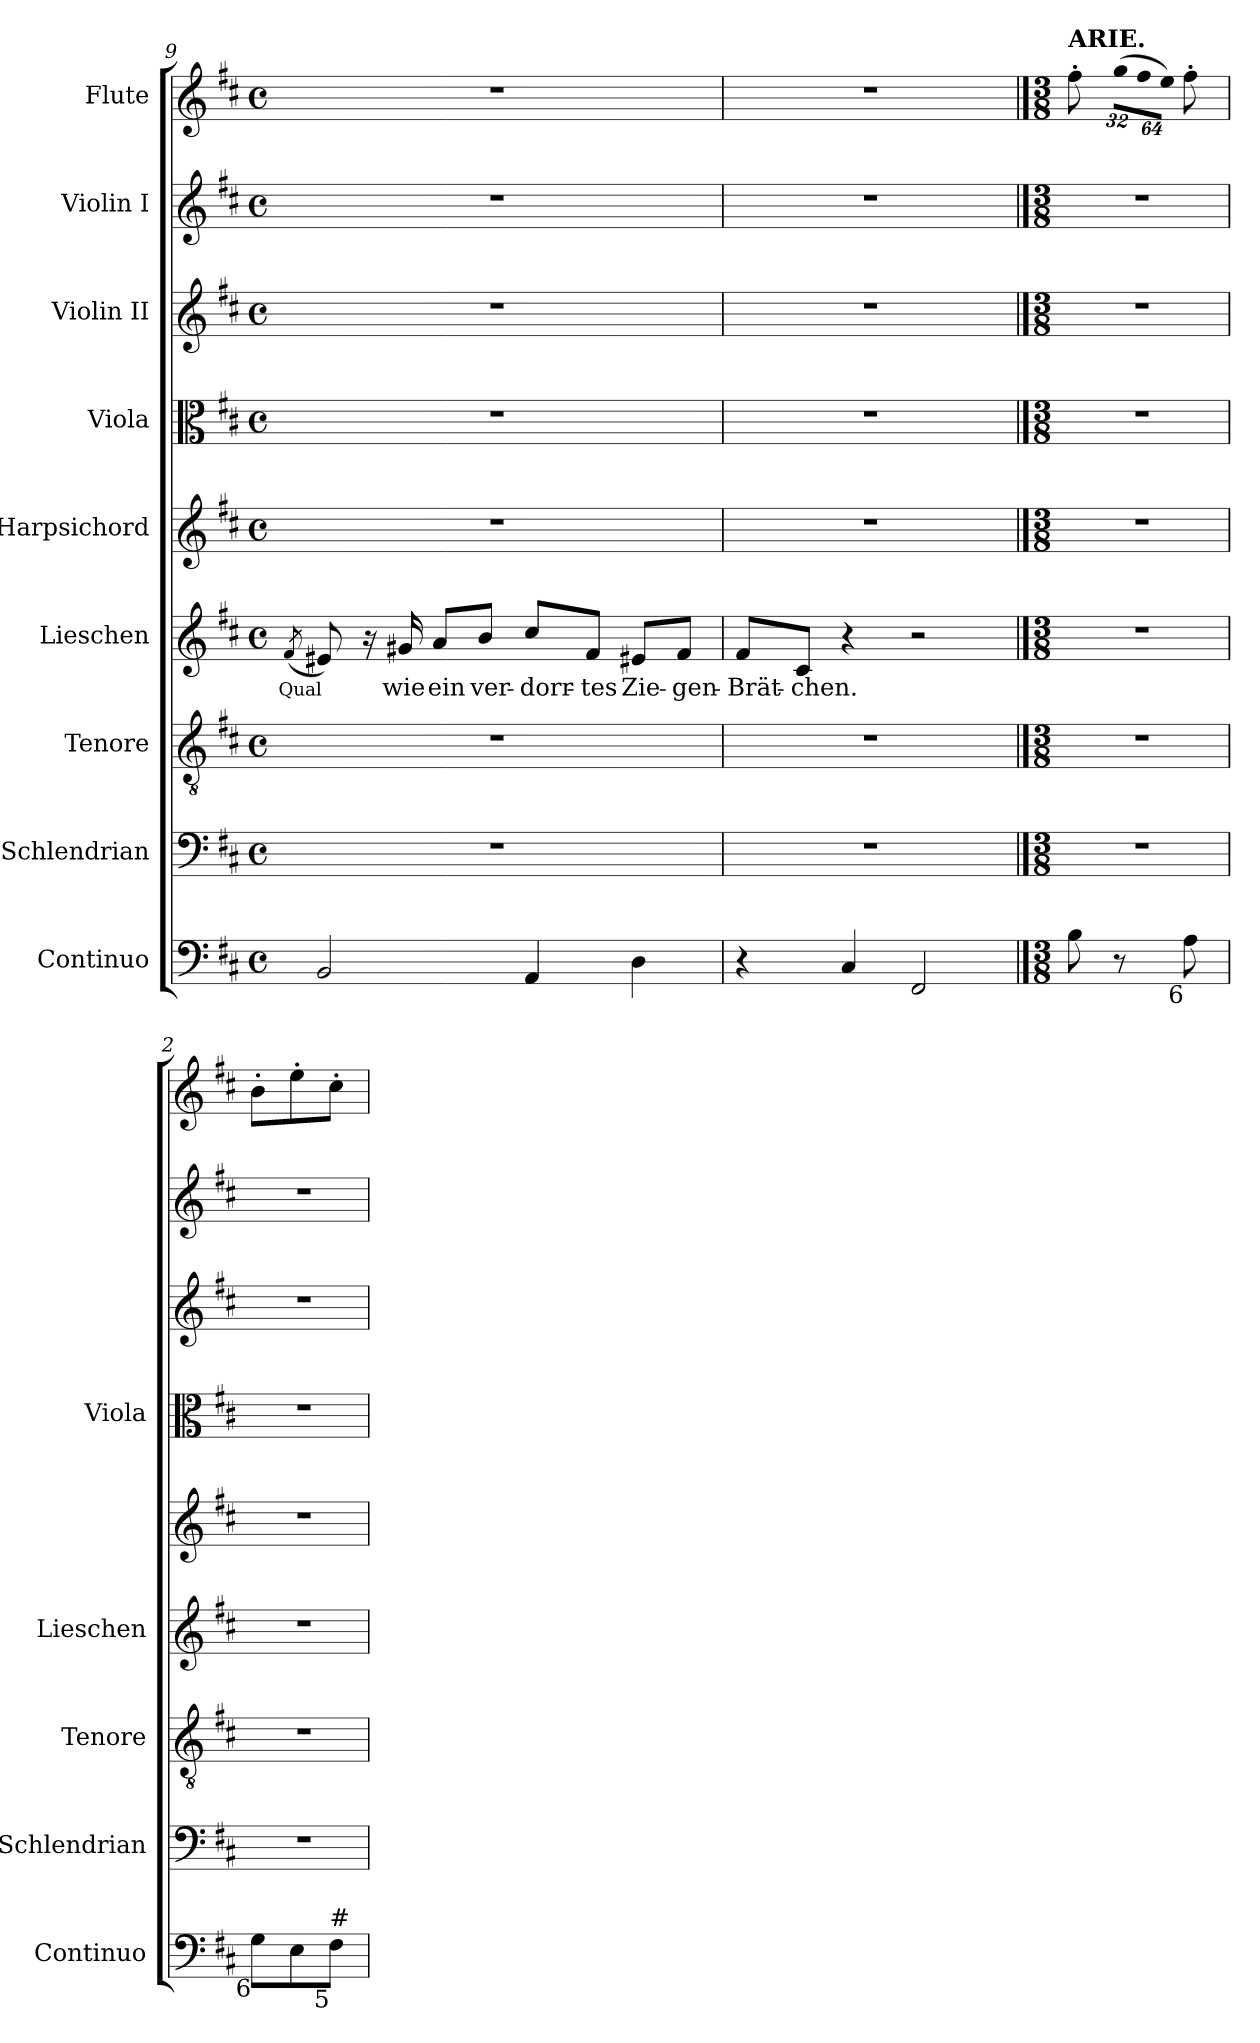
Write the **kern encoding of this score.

**kern	**kern	**kern	**kern	**text	**kern	**kern	**kern	**kern	**kern
*part9	*part8	*part7	*part6	*part6	*part5	*part4	*part3	*part2	*part1
*staff9	*staff8	*staff7	*staff6	*staff6	*staff5	*staff4	*staff3	*staff2	*staff1
*I"Continuo	*I"Schlendrian	*I"Tenore	*I"Lieschen	*	*I"Harpsichord	*I"Viola	*I"Violin II	*I"Violin I	*I"Flute
*I'Continuo	*I'Schlendrian	*I'Tenore	*I'Lieschen	*	*	*I'Viola	*	*	*
*clefF4	*clefF4	*clefGv2	*clefG2	*	*clefG2	*clefC3	*clefG2	*clefG2	*clefG2
*	*	*ITrd7c12	*	*	*	*	*	*	*
*k[f#c#]	*k[f#c#]	*k[f#c#]	*k[f#c#]	*	*k[f#c#]	*k[f#c#]	*k[f#c#]	*k[f#c#]	*k[f#c#]
*D:	*D:	*D:	*D:	*	*D:	*D:	*D:	*D:	*D:
*M4/4	*M4/4	*M4/4	*M4/4	*	*M4/4	*M4/4	*M4/4	*M4/4	*M4/4
*met(c)	*met(c)	*met(c)	*met(c)	*	*met(c)	*met(c)	*met(c)	*met(c)	*met(c)
=9	=9	=9	=9	=9	=9	=9	=9	=9	=9
!	!	!	!	!LO:LY:b:color=#000000	!	!	!	!	!
.	.	.	(8qf#i/	Qual	.	.	.	.	.
2BBi/	1r	1r	8e#Xi/)	.	1r	1r	1r	1r	1r
.	.	.	16r	.	.	.	.	.	.
!	!	!	!	!LO:LY:b:color=#000000	!	!	!	!	!
.	.	.	16g#Xi/	wie	.	.	.	.	.
!	!	!	!	!LO:LY:b:color=#000000	!	!	!	!	!
.	.	.	8ai/L	ein	.	.	.	.	.
!	!	!	!	!LO:LY:b:color=#000000	!	!	!	!	!
.	.	.	8bi/J	ver-	.	.	.	.	.
!	!	!	!	!LO:LY:b:color=#000000	!	!	!	!	!
4AAi/	.	.	8cc#i/L	-dorr-	.	.	.	.	.
!	!	!	!	!LO:LY:b:color=#000000	!	!	!	!	!
.	.	.	8f#i/J	-tes	.	.	.	.	.
!	!	!	!	!LO:LY:b:color=#000000	!	!	!	!	!
4Di\	.	.	8e#Xi/L	Zie-	.	.	.	.	.
!	!	!	!	!LO:LY:b:color=#000000	!	!	!	!	!
.	.	.	8f#i/J	-gen-	.	.	.	.	.
=10	=10	=10	=10	=10	=10	=10	=10	=10	=10
!	!	!	!	!LO:LY:b:color=#000000	!	!	!	!	!
4r	1r	1r	8f#i/L	-Brät-	1r	1r	1r	1r	1r
!	!	!	!	!LO:LY:b:color=#000000	!	!	!	!	!
.	.	.	8c#i/J	-chen.	.	.	.	.	.
4C#i/	.	.	4r	.	.	.	.	.	.
2FF#i/	.	.	2r	.	.	.	.	.	.
!!LO:LB:g=z
==1	==1	==1	==1	==1	==1	==1	==1	==1	==1
*M3/8	*M3/8	*M3/8	*M3/8	*	*M3/8	*M3/8	*M3/8	*M3/8	*M3/8
!	!	!	!	!	!	!	!	!	!LO:TX:a:B:t=ARIE.
!	!LO:N:vis=1	!LO:N:vis=1	!LO:N:vis=1	!	!LO:N:vis=1	!LO:N:vis=1	!LO:N:vis=1	!LO:N:vis=1	!
8Bi\	4.r	4.r	4.r	.	4.r	4.r	4.r	4.r	8ff#'i\
*	*	*	*	*	*	*	*	*	*Xbrackettup
!	!	!	!	!	!	!	!	!	!LO:N:vis=16
8r	.	.	.	.	.	.	.	.	(512%21ggi\LL
!	!	!	!	!	!	!	!	!	!LO:N:vis=16
.	.	.	.	.	.	.	.	.	1024%43ff#i\
!	!	!	!	!	!	!	!	!	!LO:N:vis=16
.	.	.	.	.	.	.	.	.	1024%43eei\JJ)
!LO:TX:b:rj:t=6	!	!	!	!	!	!	!	!	!
8Ai\	.	.	.	.	.	.	.	.	8ff#'i\
=2	=2	=2	=2	=2	=2	=2	=2	=2	=2
!LO:TX:b:rj:t=6	!	!	!	!	!	!	!	!	!
!	!LO:N:vis=1	!LO:N:vis=1	!LO:N:vis=1	!	!LO:N:vis=1	!LO:N:vis=1	!LO:N:vis=1	!LO:N:vis=1	!
8Gi\L	4.r	4.r	4.r	.	4.r	4.r	4.r	4.r	8b'i\L
8Ei\	.	.	.	.	.	.	.	.	8ee'i\
!LO:TX:b:rj:t=5	!	!	!	!	!	!	!	!	!
!LO:TX:t=#	!	!	!	!	!	!	!	!	!
8F#i\J	.	.	.	.	.	.	.	.	8cc#'i\J
=	=	=	=	=	=	=	=	=	=
*-	*-	*-	*-	*-	*-	*-	*-	*-	*-
